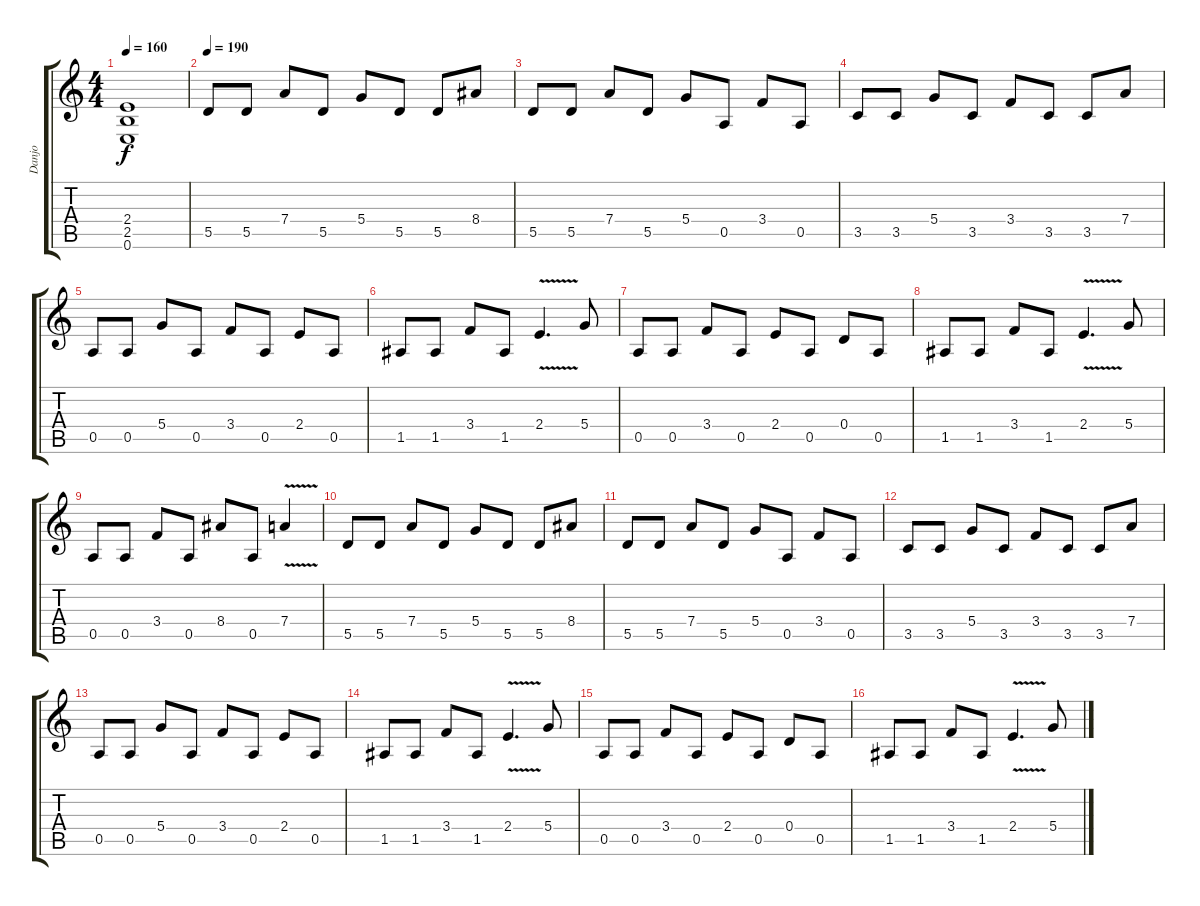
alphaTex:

\track ("Danjo" "Danjo") {instrument distortionguitar}
\staff {score tabs}
\tuning (E4 B3 G3 D3 A2 E2) {hide}
\ts (4 4)
\tempo 160
\clef g2
\ks c
(2.4{t} 2.5{t} 0.6{t}).1{dy f} |
\tempo 190
5.5.8 5.5.8 7.4.8 5.5.8 5.4.8 5.5.8 5.5.8 8.4.8 |
5.5.8 5.5.8 7.4.8 5.5.8 5.4.8 0.5.8 3.4.8 0.5.8 |
3.5.8 3.5.8 5.4.8 3.5.8 3.4.8 3.5.8 3.5.8 7.4.8 |
0.5.8 0.5.8 5.4.8 0.5.8 3.4.8 0.5.8 2.4.8 0.5.8 |
1.5.8 1.5.8 3.4.8 1.5.8 2.4{v}.4{d} 5.4.8 |
0.5.8 0.5.8 3.4.8 0.5.8 2.4.8 0.5.8 0.4.8 0.5.8 |
1.5.8 1.5.8 3.4.8 1.5.8 2.4{v}.4{d} 5.4.8 |
0.5.8 0.5.8 3.4.8 0.5.8 8.4.8 0.5.8 7.4{v}.4 |
5.5.8 5.5.8 7.4.8 5.5.8 5.4.8 5.5.8 5.5.8 8.4.8 |
5.5.8 5.5.8 7.4.8 5.5.8 5.4.8 0.5.8 3.4.8 0.5.8 |
3.5.8 3.5.8 5.4.8 3.5.8 3.4.8 3.5.8 3.5.8 7.4.8 |
0.5.8 0.5.8 5.4.8 0.5.8 3.4.8 0.5.8 2.4.8 0.5.8 |
1.5.8 1.5.8 3.4.8 1.5.8 2.4{v}.4{d} 5.4.8 |
0.5.8 0.5.8 3.4.8 0.5.8 2.4.8 0.5.8 0.4.8 0.5.8 |
1.5.8 1.5.8 3.4.8 1.5.8 2.4{v}.4{d} 5.4.8
